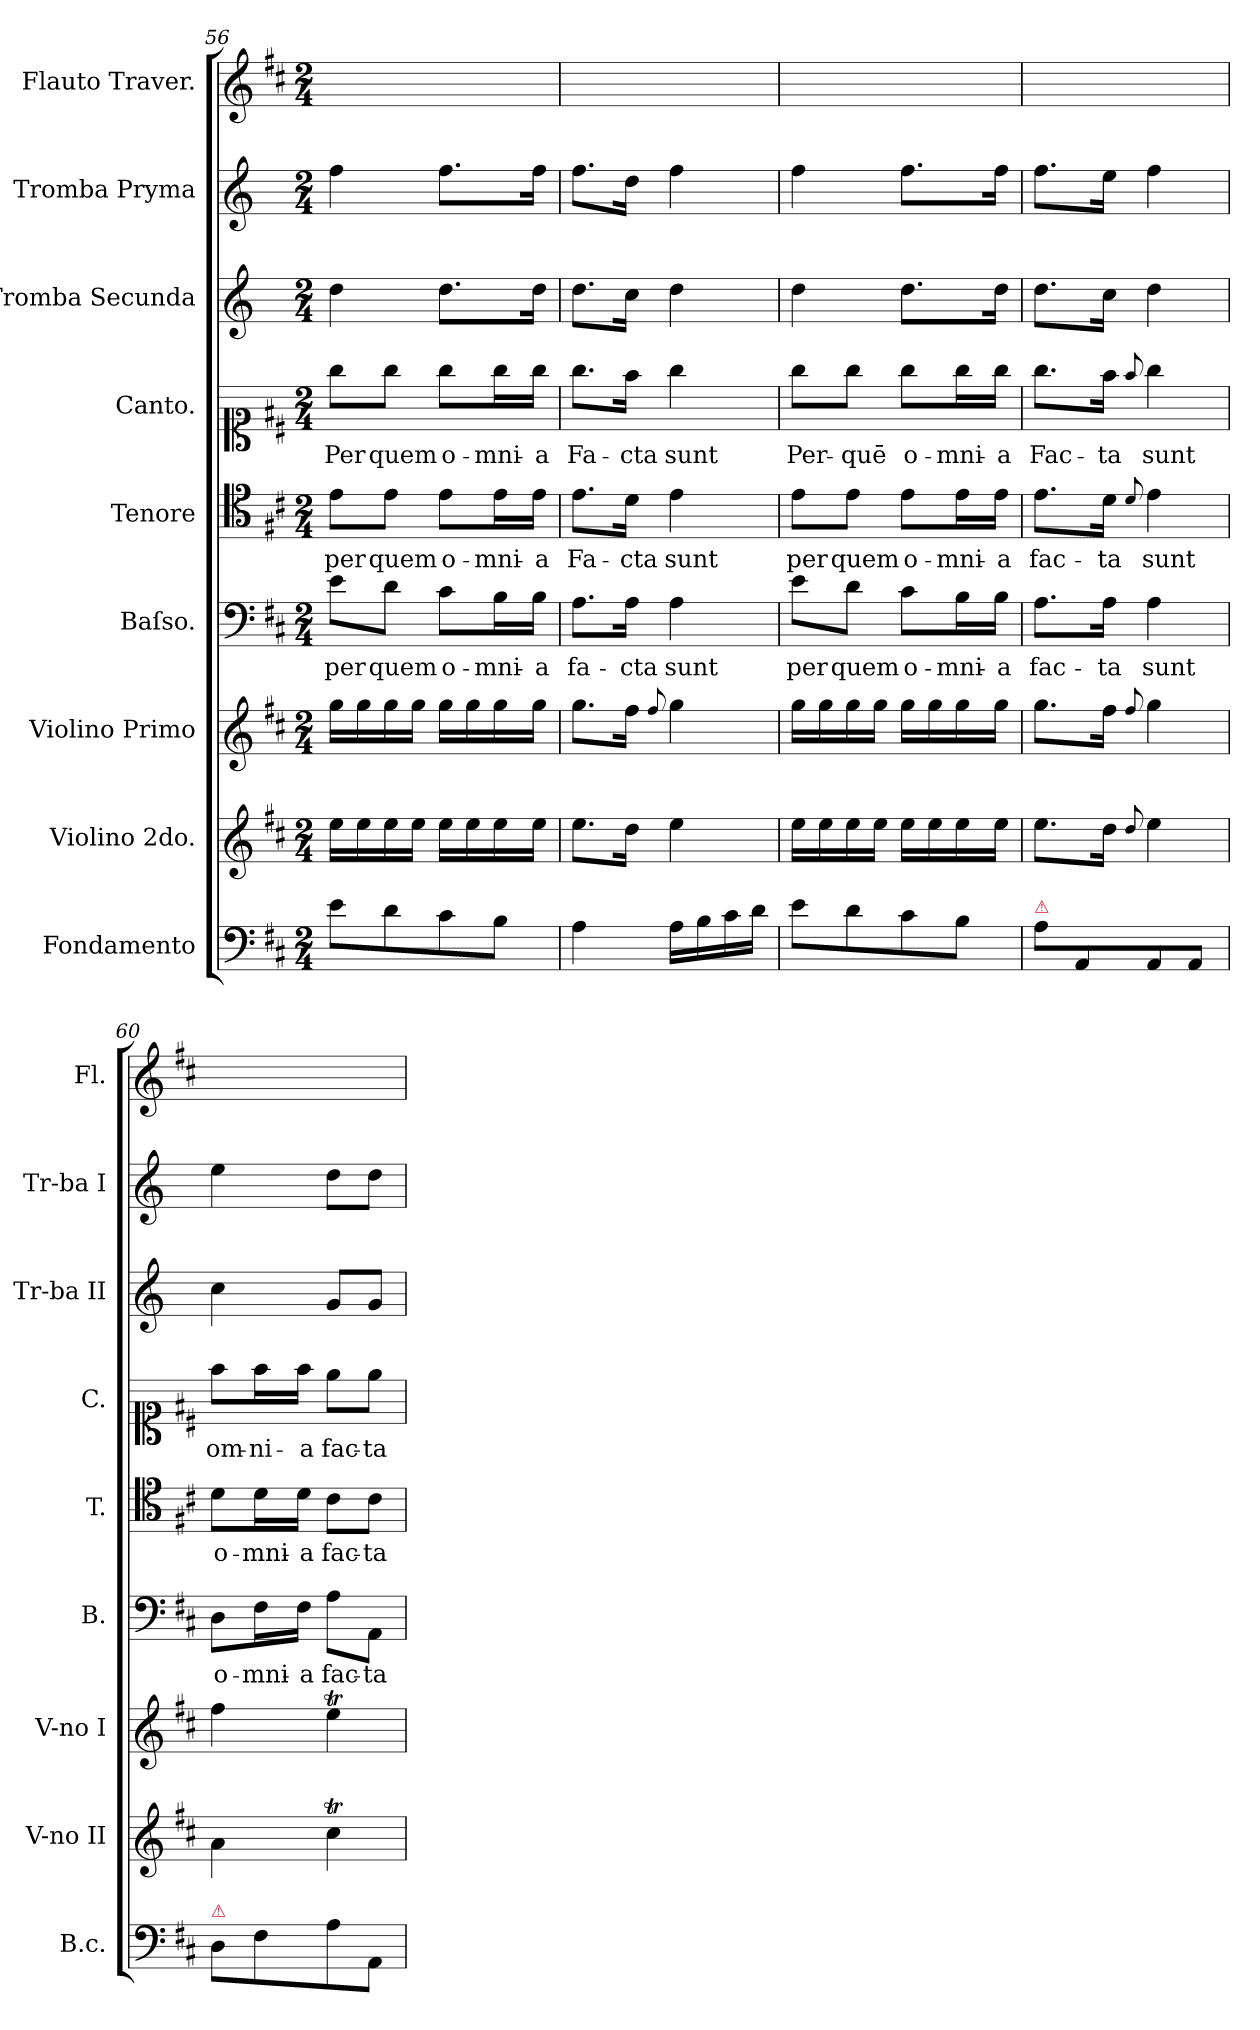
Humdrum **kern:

**kern	**kern	**kern	**kern	**text	**kern	**text	**kern	**text	**kern	**kern	**kern
*part9	*part8	*part7	*part6	*part6	*part5	*part5	*part4	*part4	*part3	*part2	*part1
*staff9	*staff8	*staff7	*staff6	*staff6	*staff5	*staff5	*staff4	*staff4	*staff3	*staff2	*staff1
*I"Fondamento	*I"Violino 2do.	*I"Violino Primo	*I"Baſso.	*	*I"Tenore	*	*I"Canto.	*	*I"Tromba Secunda	*I"Tromba Pryma	*I"Flauto Traver.
*I'B.c.	*I'V-no II	*I'V-no I	*I'B.	*	*I'T.	*	*I'C.	*	*I'Tr-ba II	*I'Tr-ba I	*I'Fl.
*clefF4	*clefG2	*clefG2	*clefF4	*	*clefC4	*	*clefC1	*	*clefG2	*clefG2	*clefG2
*	*	*	*	*	*	*	*	*	*ITrd-1c-2	*ITrd-1c-2	*
*k[f#c#]	*k[f#c#]	*k[f#c#]	*k[f#c#]	*	*k[f#c#]	*	*k[f#c#]	*	*k[f#c#]	*k[f#c#]	*k[f#c#]
*M2/4	*M2/4	*M2/4	*M2/4	*	*M2/4	*	*M2/4	*	*M2/4	*M2/4	*M2/4
=56	=56	=56	=56	=56	=56	=56	=56	=56	=56	=56	=56
8e\L	16ee\LL	16gg\LL	8e\L	per	8e\L	per	8gg\L	Per	4ee\	4gg\	2ryy
.	16ee\	16gg\	.	.	.	.	.	.	.	.	.
8d\	16ee\	16gg\	8d\J	quem	8e\J	quem	8gg\J	quem	.	.	.
.	16ee\JJ	16gg\JJ	.	.	.	.	.	.	.	.	.
8c#\	16ee\LL	16gg\LL	8c#\L	o-	8e\L	o-	8gg\L	o-	8.ee\L	8.gg\L	.
.	16ee\	16gg\	.	.	.	.	.	.	.	.	.
8B\J	16ee\	16gg\	16B\L	-mni-	16e\L	-mni-	16gg\L	-mni-	.	.	.
.	16ee\JJ	16gg\JJ	16B\JJ	-a	16e\JJ	-a	16gg\JJ	-a	16ee\Jk	16gg\Jk	.
=57	=57	=57	=57	=57	=57	=57	=57	=57	=57	=57	=57
4A\	8.ee\L	8.gg\L	8.A\L	fa-	8.e\L	Fa-	8.gg\L	Fa-	8.ee\L	8.gg\L	2ryy
.	16dd\Jk	16ff#\Jk	16A\Jk	-cta	16d\Jk	-cta	16ff#\Jk	-cta	16dd\Jk	16ee\Jk	.
.	.	8qqff#/	.	.	.	.	.	.	.	.	.
16A\LL	4ee\	4gg\	4A\	sunt	4e\	sunt	4gg\	sunt	4ee\	4gg\	.
16B\	.	.	.	.	.	.	.	.	.	.	.
16c#\	.	.	.	.	.	.	.	.	.	.	.
16d\JJ	.	.	.	.	.	.	.	.	.	.	.
=58	=58	=58	=58	=58	=58	=58	=58	=58	=58	=58	=58
8e\L	16ee\LL	16gg\LL	8e\L	per	8e\L	per	8gg\L	Per-	4ee\	4gg\	2ryy
.	16ee\	16gg\	.	.	.	.	.	.	.	.	.
8d\	16ee\	16gg\	8d\J	quem	8e\J	quem	8gg\J	-quē	.	.	.
.	16ee\JJ	16gg\JJ	.	.	.	.	.	.	.	.	.
8c#\	16ee\LL	16gg\LL	8c#\L	o-	8e\L	o-	8gg\L	o-	8.ee\L	8.gg\L	.
.	16ee\	16gg\	.	.	.	.	.	.	.	.	.
8B\J	16ee\	16gg\	16B\L	-mni-	16e\L	-mni-	16gg\L	-mni-	.	.	.
.	16ee\JJ	16gg\JJ	16B\JJ	-a	16e\JJ	-a	16gg\JJ	-a	16ee\Jk	16gg\Jk	.
=59	=59	=59	=59	=59	=59	=59	=59	=59	=59	=59	=59
!LO:TX:a:color=crimson:t=⚠	!	!	!	!	!	!	!	!	!	!	!
8A\L	8.ee\L	8.gg\L	8.A\L	fac-	8.e\L	fac-	8.gg\L	Fac-	8.ee\L	8.gg\L	2ryy
8AA/	.	.	.	.	.	.	.	.	.	.	.
.	16dd\Jk	16ff#\Jk	16A\Jk	-ta	16d\Jk	-ta	16ff#\Jk	-ta	16dd\Jk	16ff#\Jk	.
.	8qqdd/	8qqff#/	.	.	8qqd/	.	8qqff#/	.	.	.	.
8AA/	4ee\	4gg\	4A\	sunt	4e\	sunt	4gg\	sunt	4ee\	4gg\	.
8AA/J	.	.	.	.	.	.	.	.	.	.	.
=60	=60	=60	=60	=60	=60	=60	=60	=60	=60	=60	=60
!LO:TX:a:color=crimson:t=⚠	!	!	!	!	!	!	!	!	!	!	!
8D\L	4a\	4ff#\	8D\L	o-	8d\L	o-	8ff#\L	om-	4dd\	4ff#\	2ryy
8F#\	.	.	16F#\L	-mni-	16d\L	-mni-	16ff#\L	-ni-	.	.	.
.	.	.	16F#\JJ	-a	16d\JJ	-a	16ff#\JJ	-a	.	.	.
8A\	4cc#t\	4eeT\	8A\L	fac-	8c#\L	fac-	8ee\L	fac-	8a/L	8ee\L	.
8AA/J	.	.	8AA\J	-ta	8c#\J	-ta	8ee\J	-ta	8a/J	8ee\J	.
=	=	=	=	=	=	=	=	=	=	=	=
*-	*-	*-	*-	*-	*-	*-	*-	*-	*-	*-	*-
